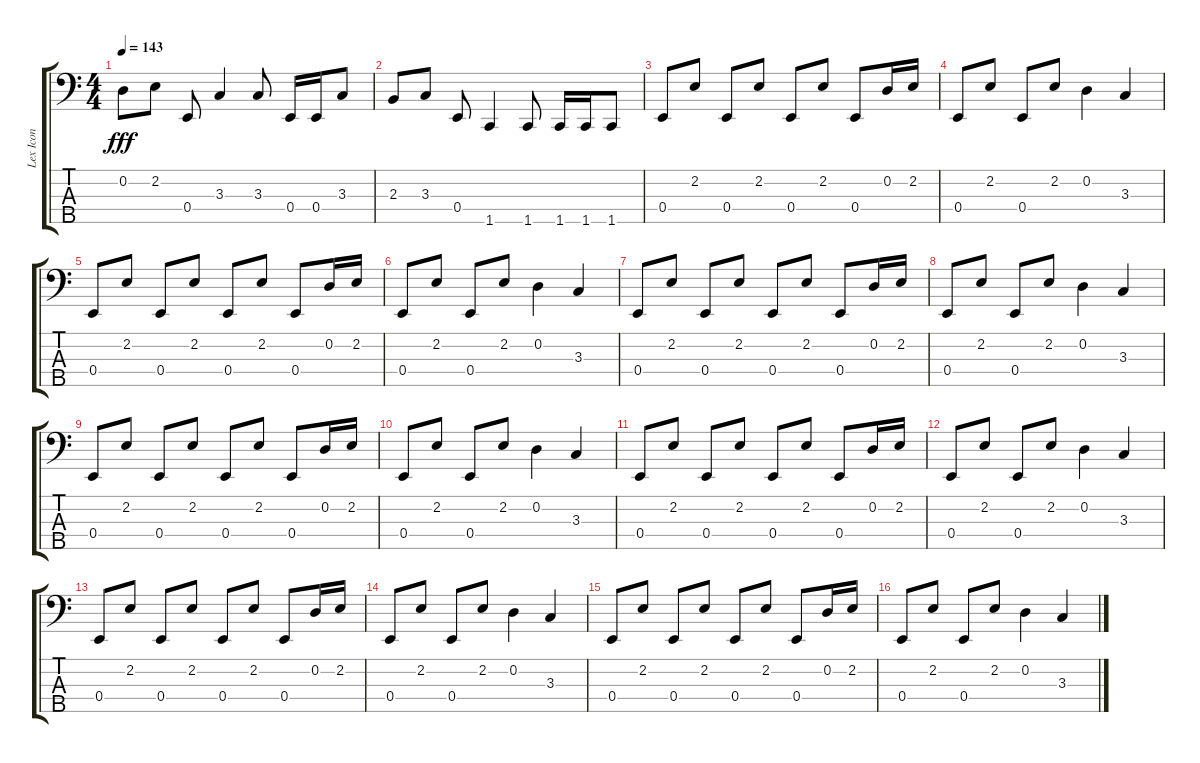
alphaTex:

\track ("Lex Icon" "Lex Icon") {instrument electricbassfinger}
\staff {score tabs}
\tuning (G2 D2 A1 E1 B0) {hide}
\ts (4 4)
\tempo 143
\clef f4
\ks c
0.2.8{dy fff} 2.2.8 0.4.8 3.3.4 3.3.8 0.4.16 0.4.16 3.3.8 |
2.3.8 3.3.8 0.4.8 1.5.4 1.5.8 1.5.16 1.5.16 1.5.8 |
0.4.8 2.2.8 0.4.8 2.2.8 0.4.8 2.2.8 0.4.8 0.2.16 2.2.16 |
0.4.8 2.2.8 0.4.8 2.2.8 0.2.4 3.3.4 |
0.4.8 2.2.8 0.4.8 2.2.8 0.4.8 2.2.8 0.4.8 0.2.16 2.2.16 |
0.4.8 2.2.8 0.4.8 2.2.8 0.2.4 3.3.4 |
0.4.8 2.2.8 0.4.8 2.2.8 0.4.8 2.2.8 0.4.8 0.2.16 2.2.16 |
0.4.8 2.2.8 0.4.8 2.2.8 0.2.4 3.3.4 |
0.4.8 2.2.8 0.4.8 2.2.8 0.4.8 2.2.8 0.4.8 0.2.16 2.2.16 |
0.4.8 2.2.8 0.4.8 2.2.8 0.2.4 3.3.4 |
0.4.8 2.2.8 0.4.8 2.2.8 0.4.8 2.2.8 0.4.8 0.2.16 2.2.16 |
0.4.8 2.2.8 0.4.8 2.2.8 0.2.4 3.3.4 |
0.4.8 2.2.8 0.4.8 2.2.8 0.4.8 2.2.8 0.4.8 0.2.16 2.2.16 |
0.4.8 2.2.8 0.4.8 2.2.8 0.2.4 3.3.4 |
0.4.8 2.2.8 0.4.8 2.2.8 0.4.8 2.2.8 0.4.8 0.2.16 2.2.16 |
0.4.8 2.2.8 0.4.8 2.2.8 0.2.4 3.3.4
